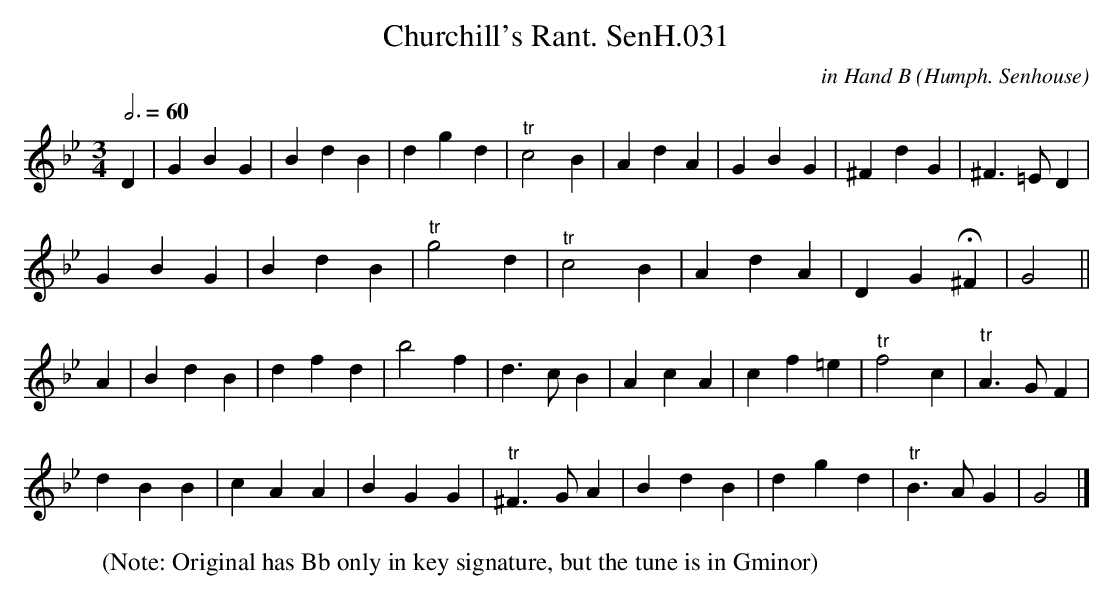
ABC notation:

X:1
T:Churchill's Rant. SenH.031
C:in Hand B (Humph. Senhouse)
Q:3/4=60
M:3/4
L:1/4
K:Gm
D | GBG | BdB | dgd | "^tr"c2B | AdA | GBG | ^FdG | ^F>=ED |
GBG | BdB | "^tr"g2d | "^tr"c2B | AdA | DGH^F | G2 ||
A |BdB | dfd | b2f | d>cB | AcA | cf=e | "^tr"f2c | "^tr"A>GF |
dBB | cAA | BGG | "^tr"^F>GA | BdB |dgd |"^tr"B>AG | G2 |]
W:(Note: Original has Bb only in key signature, but the tune is in Gminor)
